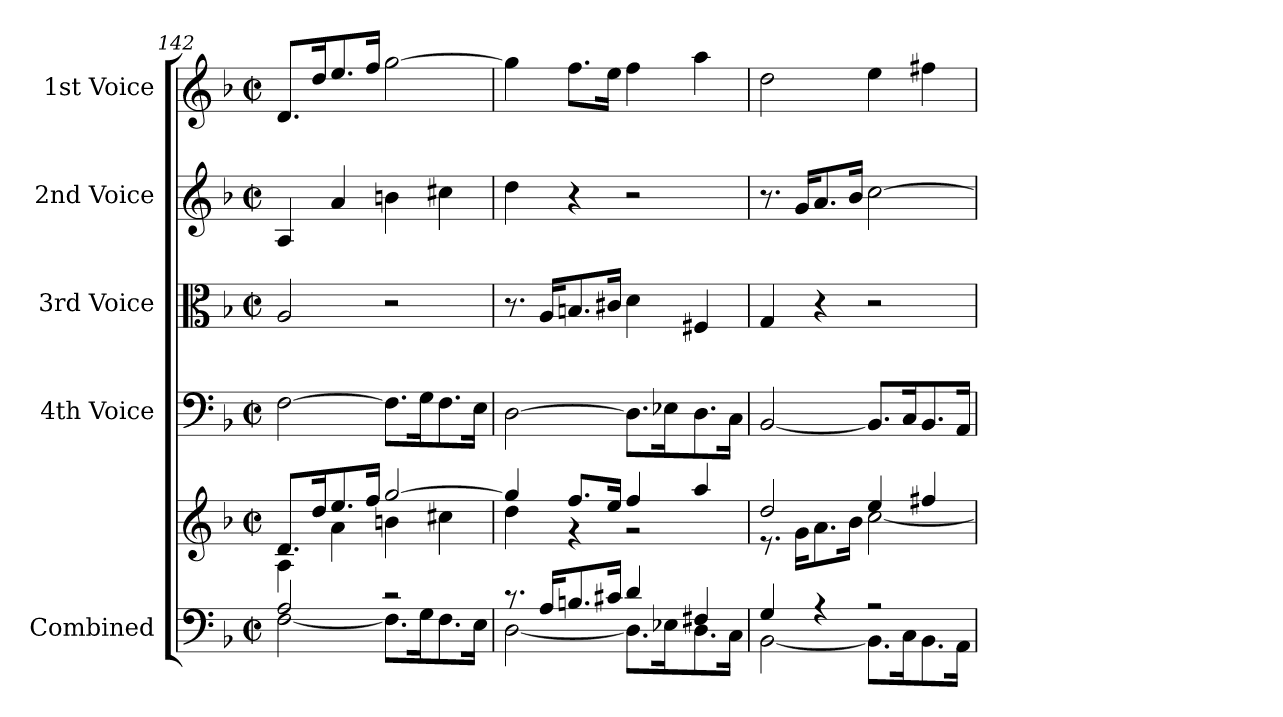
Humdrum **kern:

**kern	**kern	**kern	**kern	**kern	**kern
*part5	*part5	*part4	*part3	*part2	*part1
*staff6	*staff5	*staff4	*staff3	*staff2	*staff1
*I"Combined	*	*I"4th Voice	*I"3rd Voice	*I"2nd Voice	*I"1st Voice
*clefF4	*clefG2	*clefF4	*clefC3	*clefG2	*clefG2
*k[b-]	*k[b-]	*k[b-]	*k[b-]	*k[b-]	*k[b-]
*M2/2	*M2/2	*M2/2	*M2/2	*M2/2	*M2/2
*met(c|)	*met(c|)	*met(c|)	*met(c|)	*met(c|)	*met(c|)
=142	=142	=142	=142	=142	=142
*^	*^	*	*	*	*
2A/	[2F\	8.d/L	4A\	[2F\	2A/	4A/	8.d/L
.	.	16dd/K	.	.	.	.	16dd/K
.	.	8.ee/	4a\	.	.	4a/	8.ee/
.	.	16ff/Jk	.	.	.	.	16ff/Jk
2r	8.F\L]	[2gg/	4bn\	8.F\L]	2r	4bn\	[2gg\
.	16G\K	.	.	16G\K	.	.	.
.	8.F\	.	4cc#X\	8.F\	.	4cc#X\	.
.	16E\Jk	.	.	16E\Jk	.	.	.
!!LO:LB:g=z
=143	=143	=143	=143	=143	=143	=143	=143
8.r	[2D\	4gg/]	4dd\	[2D\	8.r	4dd\	4gg\]
16A/KL	.	.	.	.	16A/KL	.	.
8.Bn/	.	8.ff/L	4r	.	8.Bn/	4r	8.ff\L
16c#X/Jk	.	16ee/Jk	.	.	16c#X/Jk	.	16ee\Jk
4d/	8.D\L]	4ff/	2r	8.D\L]	4d\	2r	4ff\
.	16E-X\K	.	.	16E-X\K	.	.	.
4F#X/	8.D\	4aa/	.	8.D\	4F#X/	.	4aa\
.	16C\Jk	.	.	16C\Jk	.	.	.
=144	=144	=144	=144	=144	=144	=144	=144
4G/	[2BB-\	2dd/	8.r	[2BB-/	4G/	8.r	2dd\
.	.	.	16g\KL	.	.	16g/KL	.
4r	.	.	8.a\	.	4r	8.a/	.
.	.	.	16b-\Jk	.	.	16b-/Jk	.
2r	8.BB-\L]	4ee/	[2cc\	8.BB-/L]	2r	[2cc\	4ee\
.	16C\K	.	.	16C/K	.	.	.
.	8.BB-\	4ff#X/	.	8.BB-/	.	.	4ff#X\
.	16AA\Jk	.	.	16AA/Jk	.	.	.
*v	*v	*	*	*	*	*	*
*	*v	*v	*	*	*	*
=	=	=	=	=	=
*-	*-	*-	*-	*-	*-
